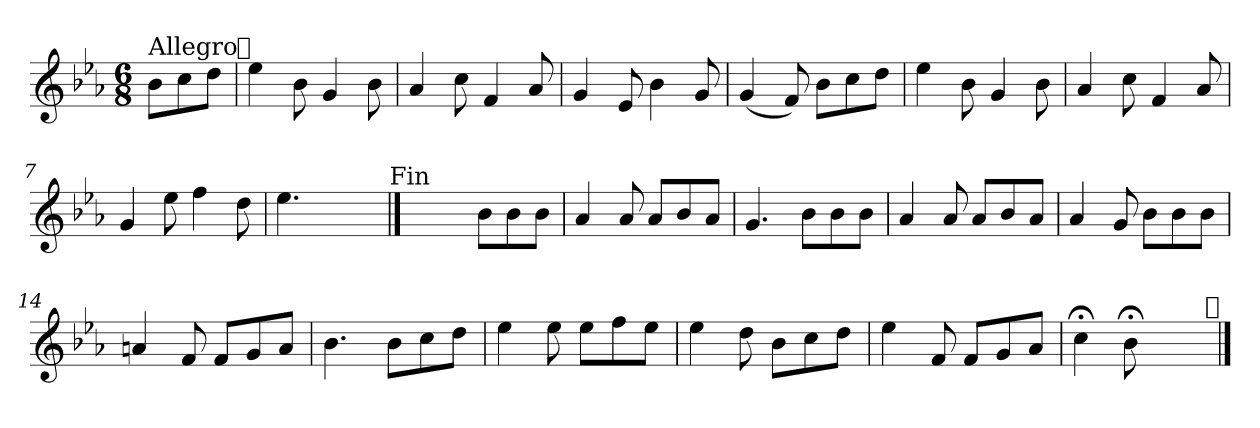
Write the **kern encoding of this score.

**kern
*part1
*staff1
*clefG2
*k[b-e-a-]
*E-:
*M6/8
=
!LO:TX:a:t=Allegro
8b-\L
8cc\
8dd\J
!LO:TX:a:t=𝄋
=1
4ee-\
8b-\
4g/
8b-\
=2
4a-/
8cc\
4f/
8a-/
=3
4g/
8e-/
4b-\
8g/
=4
(<4g/
8f/)
8b-\L
8cc\
8dd\J
=5
4ee-\
8b-\
4g/
8b-\
!!LO:LB:g=z
=6
4a-/
8cc\
4f/
8a-/
=7
4g/
8ee-\
4ff\
8dd\
=8
4.ee-\
4.ryy
!LO:TX:a:t=Fin
==9
4ryy
8ryy
8b-\L
8b-\
8b-\J
=10
4a-/
8a-/
8a-/L
8b-/
8a-/J
=11
4.g/
8b-\L
8b-\
8b-\J
=12
4a-/
8a-/
8a-/L
8b-/
8a-/J
!!LO:LB:g=z
=13
4a-/
8g/
8b-\L
8b-\
8b-\J
=14
4an/
8f/
8f/L
8g/
8a/J
=15
4.b-\
8b-\L
8cc\
8dd\J
=16
4ee-\
8ee-\
8ee-\L
8ff\
8ee-\J
=17
4ee-\
8dd\
8b-\L
8cc\
8dd\J
=18
4ee-\
8f/
8f/L
8g/
8a-/J
!!LO:LB:g=z
=19
4cc;<\
8b-;<\
4.ryy
!LO:TX:a:t=𝄋
==
*-
